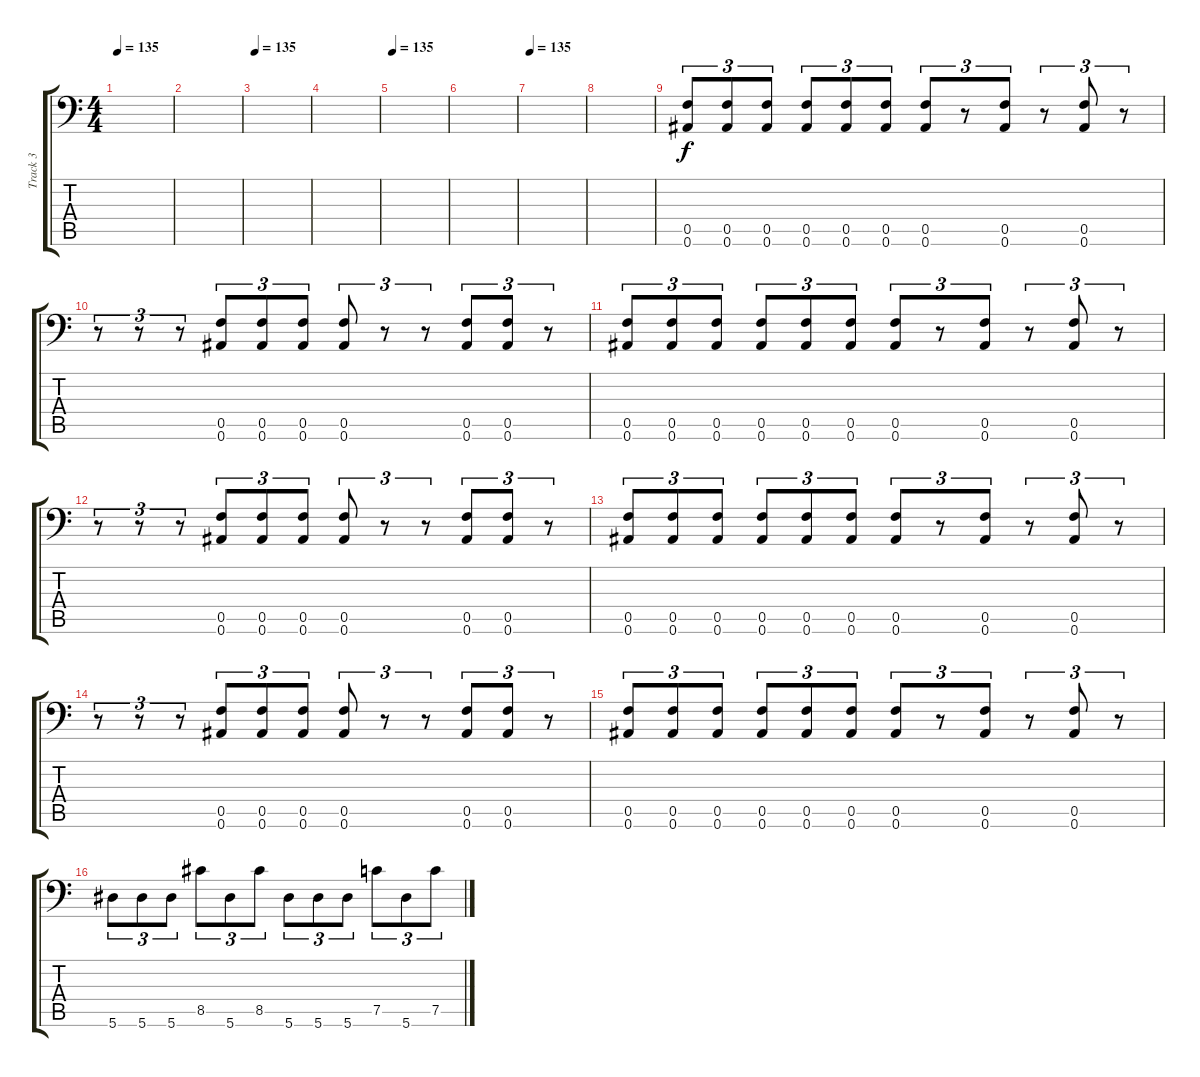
\track ("Track 3" "Track 3") {instrument distortionguitar}
\staff {score tabs}
\tuning (C4 G3 Eb3 Bb2 F2 Bb1) {hide}
\ts (4 4)
\tempo 135
\clef f4
\ks c
|
|
\tempo 135
|
|
\tempo 135
|
|
\tempo 135
|
|
(0.5 0.6).8{tu (3 2)} (0.5 0.6).8{tu (3 2)} (0.5 0.6).8{tu (3 2)} (0.5 0.6).8{tu (3 2)} (0.5 0.6).8{tu (3 2)} (0.5 0.6).8{tu (3 2)} (0.5 0.6).8{tu (3 2)} r.8{tu (3 2)} (0.5 0.6).8{tu (3 2)} r.8{tu (3 2)} (0.5 0.6).8{tu (3 2)} r.8{tu (3 2)} |
r.8{tu (3 2)} r.8{tu (3 2)} r.8{tu (3 2)} (0.5 0.6).8{tu (3 2)} (0.5 0.6).8{tu (3 2)} (0.5 0.6).8{tu (3 2)} (0.5 0.6).8{tu (3 2)} r.8{tu (3 2)} r.8{tu (3 2)} (0.5 0.6).8{tu (3 2)} (0.5 0.6).8{tu (3 2)} r.8{tu (3 2)} |
(0.5 0.6).8{tu (3 2)} (0.5 0.6).8{tu (3 2)} (0.5 0.6).8{tu (3 2)} (0.5 0.6).8{tu (3 2)} (0.5 0.6).8{tu (3 2)} (0.5 0.6).8{tu (3 2)} (0.5 0.6).8{tu (3 2)} r.8{tu (3 2)} (0.5 0.6).8{tu (3 2)} r.8{tu (3 2)} (0.5 0.6).8{tu (3 2)} r.8{tu (3 2)} |
r.8{tu (3 2)} r.8{tu (3 2)} r.8{tu (3 2)} (0.5 0.6).8{tu (3 2)} (0.5 0.6).8{tu (3 2)} (0.5 0.6).8{tu (3 2)} (0.5 0.6).8{tu (3 2)} r.8{tu (3 2)} r.8{tu (3 2)} (0.5 0.6).8{tu (3 2)} (0.5 0.6).8{tu (3 2)} r.8{tu (3 2)} |
(0.5 0.6).8{tu (3 2)} (0.5 0.6).8{tu (3 2)} (0.5 0.6).8{tu (3 2)} (0.5 0.6).8{tu (3 2)} (0.5 0.6).8{tu (3 2)} (0.5 0.6).8{tu (3 2)} (0.5 0.6).8{tu (3 2)} r.8{tu (3 2)} (0.5 0.6).8{tu (3 2)} r.8{tu (3 2)} (0.5 0.6).8{tu (3 2)} r.8{tu (3 2)} |
r.8{tu (3 2)} r.8{tu (3 2)} r.8{tu (3 2)} (0.5 0.6).8{tu (3 2)} (0.5 0.6).8{tu (3 2)} (0.5 0.6).8{tu (3 2)} (0.5 0.6).8{tu (3 2)} r.8{tu (3 2)} r.8{tu (3 2)} (0.5 0.6).8{tu (3 2)} (0.5 0.6).8{tu (3 2)} r.8{tu (3 2)} |
(0.5 0.6).8{tu (3 2)} (0.5 0.6).8{tu (3 2)} (0.5 0.6).8{tu (3 2)} (0.5 0.6).8{tu (3 2)} (0.5 0.6).8{tu (3 2)} (0.5 0.6).8{tu (3 2)} (0.5 0.6).8{tu (3 2)} r.8{tu (3 2)} (0.5 0.6).8{tu (3 2)} r.8{tu (3 2)} (0.5 0.6).8{tu (3 2)} r.8{tu (3 2)} |
5.6.8{tu (3 2)} 5.6.8{tu (3 2)} 5.6.8{tu (3 2)} 8.5.8{tu (3 2)} 5.6.8{tu (3 2)} 8.5.8{tu (3 2)} 5.6.8{tu (3 2)} 5.6.8{tu (3 2)} 5.6.8{tu (3 2)} 7.5.8{tu (3 2)} 5.6.8{tu (3 2)} 7.5.8{tu (3 2)}
